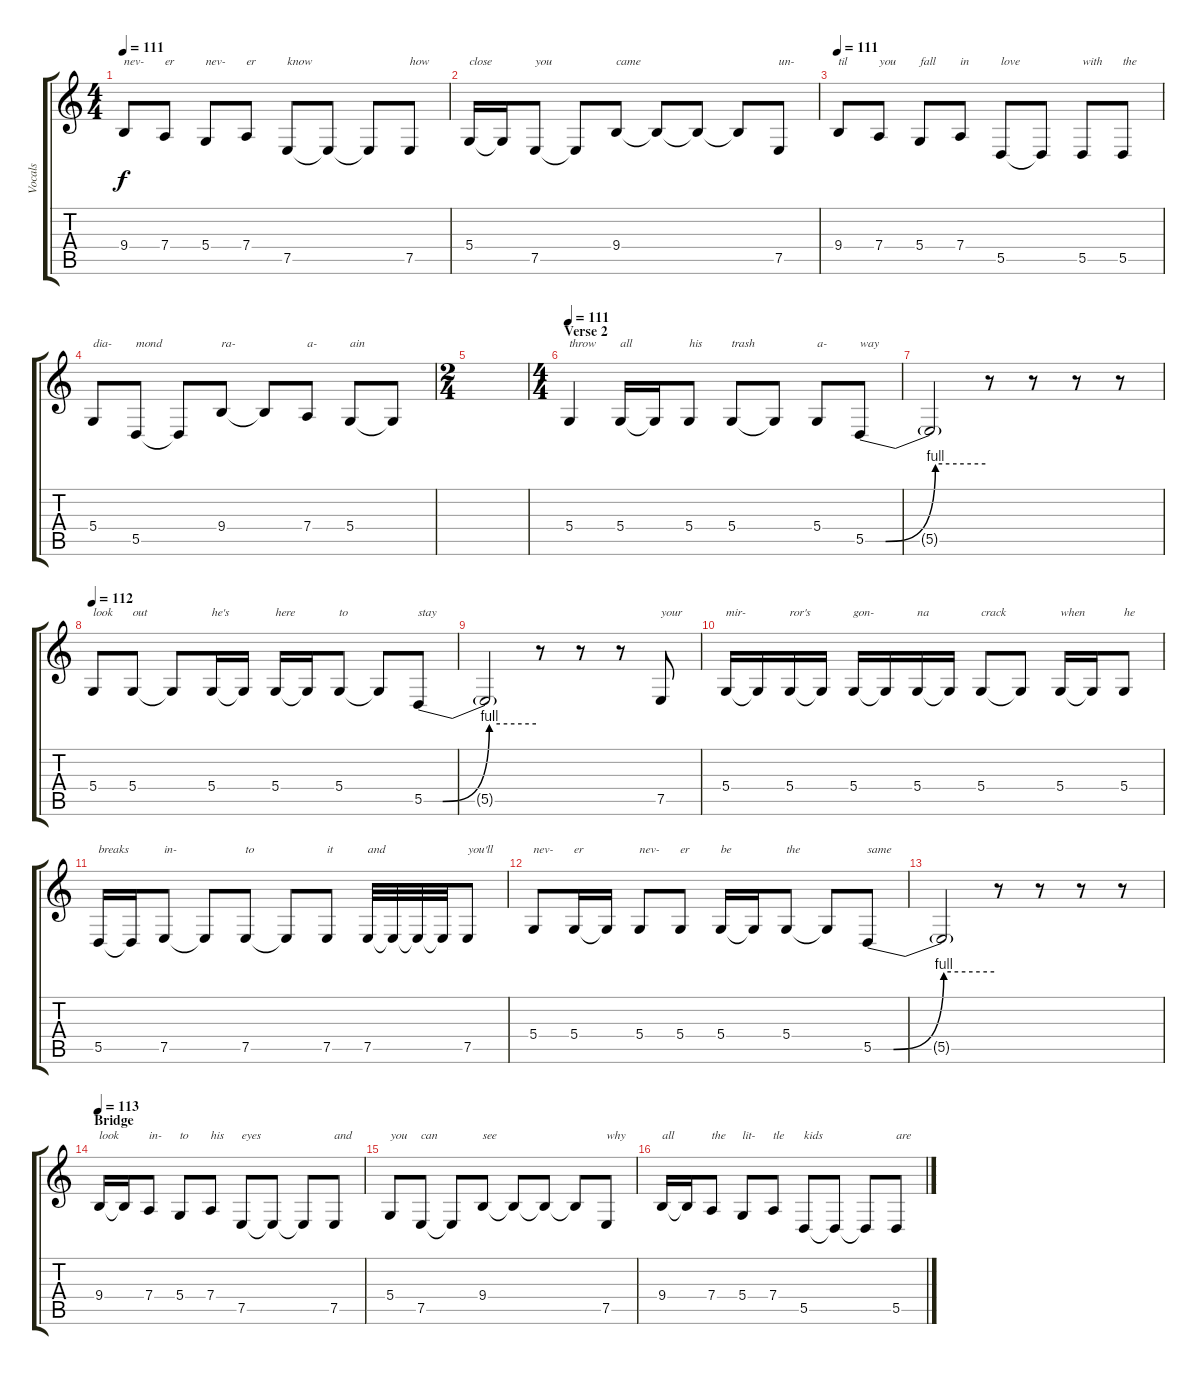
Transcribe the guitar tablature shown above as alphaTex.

\track ("Vocals" "Vocals") {instrument choiraahs}
\staff {score tabs}
\tuning (E4 B3 G3 D3 A2 E2) {hide}
\ts (4 4)
\tempo 111
\clef g2
\ks c
9.4.8{txt "nev-" dy f} 7.4.8{txt "er"} 5.4.8{txt "nev-"} 7.4.8{txt "er"} 7.5.8{txt "know"} 7.5{t}.8 7.5{t}.8 7.5.8{txt "how"} |
5.4.16{txt "close"} 5.4{t}.16 7.5.8{txt "you"} 7.5{t}.8 9.4.8{txt "came"} 9.4{t}.8 9.4{t}.8 9.4{t}.8 7.5.8{txt "un-"} |
\tempo 111
9.4.8{txt "til"} 7.4.8{txt "you"} 5.4.8{txt "fall"} 7.4.8{txt "in"} 5.5.8{txt "love"} 5.5{t}.8 5.5.8{txt "with"} 5.5.8{txt "the"} |
5.4.8{txt "dia-"} 5.5.8{txt "mond"} 5.5{t}.8 9.4.8{txt "ra-"} 9.4{t}.8 7.4.8{txt "a-"} 5.4.8{txt "ain"} 5.4{t}.8 |
\ts (2 4)
|
\ts (4 4)
\section ("" "Verse 2")
\tempo 111
5.4.4{txt "throw"} 5.4.16{txt "all"} 5.4{t}.16 5.4.8{txt "his"} 5.4.8{txt "trash"} 5.4{t}.8 5.4.8{txt "a-"} 5.5{be (custom 0 0 10 0 35 4 60 4)}.8{txt "way"} |
5.5{t}.2 r.8 r.8 r.8 r.8 |
\tempo 112
5.4.8{txt "look"} 5.4.8{txt "out"} 5.4{t}.8 5.4.16{txt "he's"} 5.4{t}.16 5.4.16{txt "here"} 5.4{t}.16 5.4.8{txt "to"} 5.4{t}.8 5.5{be (custom 0 0 10 0 35 4 60 4)}.8{txt "stay"} |
5.5{t}.2 r.8 r.8 r.8 7.5.8{txt "your"} |
5.4.16{txt "mir-"} 5.4{t}.16 5.4.16{txt "ror's"} 5.4{t}.16 5.4.16{txt "gon-"} 5.4{t}.16 5.4.16{txt "na"} 5.4{t}.16 5.4.8{txt "crack"} 5.4{t}.8 5.4.16{txt "when"} 5.4{t}.16 5.4.8{txt "he"} |
5.5.16{txt "breaks"} 5.5{t}.16 7.5.8{txt "in-"} 7.5{t}.8 7.5.8{txt "to"} 7.5{t}.8 7.5.8{txt "it"} 7.5.32{txt "and"} 7.5{t}.32 7.5{t}.32 7.5{t}.32 7.5.8{txt "you'll"} |
5.4.8{txt "nev-"} 5.4.16{txt "er"} 5.4{t}.16 5.4.8{txt "nev-"} 5.4.8{txt "er"} 5.4.16{txt "be"} 5.4{t}.16 5.4.8{txt "the"} 5.4{t}.8 5.5{be (custom 0 0 10 0 35 4 60 4)}.8{txt "same"} |
5.5{t}.2 r.8 r.8 r.8 r.8 |
\section ("" "Bridge")
\tempo 113
9.4.16{txt "look"} 9.4{t}.16 7.4.8{txt "in-"} 5.4.8{txt "to"} 7.4.8{txt "his"} 7.5.8{txt "eyes"} 7.5{t}.8 7.5{t}.8 7.5.8{txt "and"} |
5.4.8{txt "you"} 7.5.8{txt "can"} 7.5{t}.8 9.4.8{txt "see"} 9.4{t}.8 9.4{t}.8 9.4{t}.8 7.5.8{txt "why"} |
9.4.16{txt "all"} 9.4{t}.16 7.4.8{txt "the"} 5.4.8{txt "lit-"} 7.4.8{txt "tle"} 5.5.8{txt "kids"} 5.5{t}.8 5.5{t}.8 5.5.8{txt "are"}
